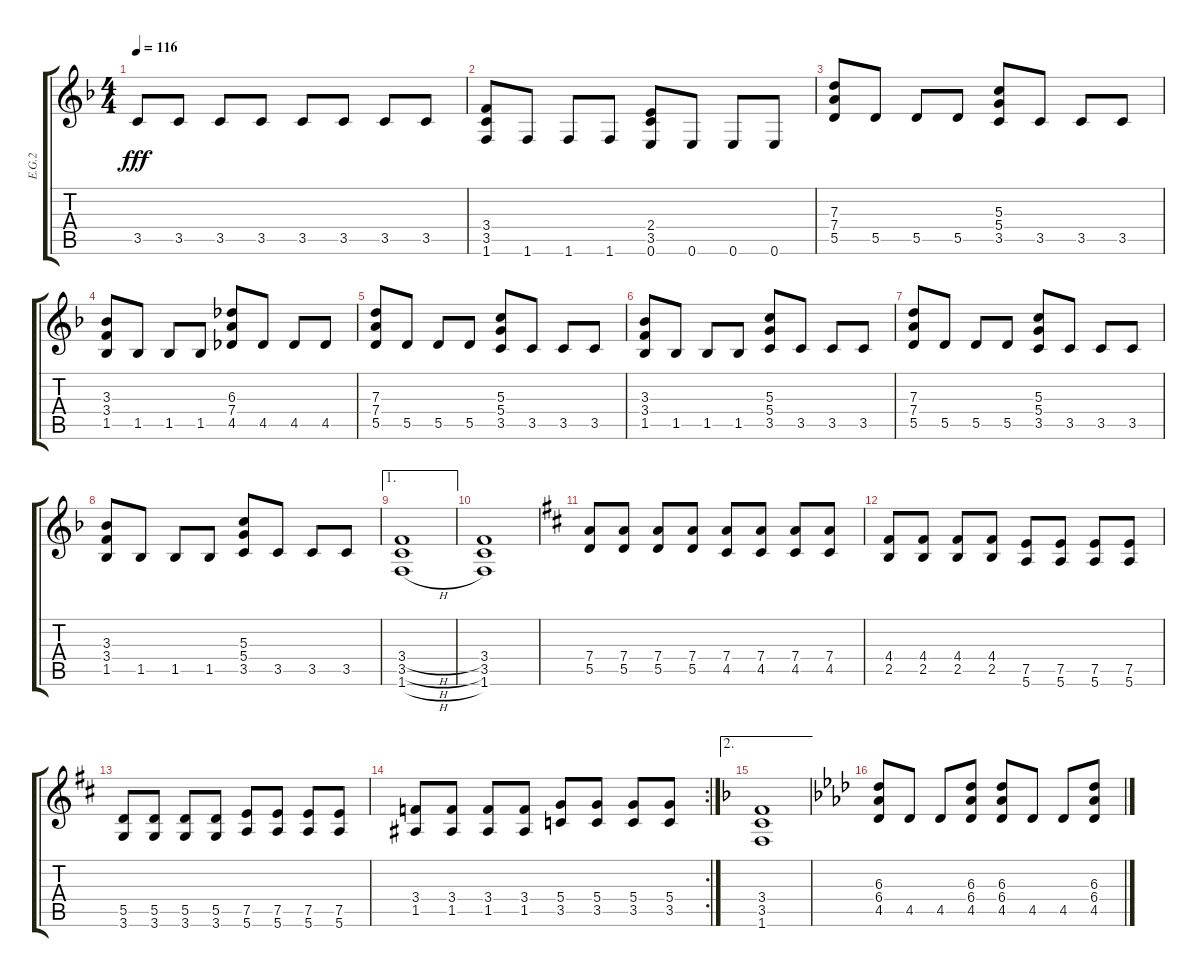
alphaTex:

\track ("E.G.2" "E.G.2") {instrument overdrivenguitar}
\staff {score tabs}
\tuning (E4 B3 G3 D3 A2 E2) {hide}
\ts (4 4)
\tempo 116
\clef g2
\ks f
3.5.8{dy fff} 3.5.8 3.5.8 3.5.8 3.5.8 3.5.8 3.5.8 3.5.8 |
(3.4 3.5 1.6).8 1.6.8 1.6.8 1.6.8 (2.4 3.5 0.6).8 0.6.8 0.6.8 0.6.8 |
(7.3 7.4 5.5).8 5.5.8 5.5.8 5.5.8 (5.3 5.4 3.5).8 3.5.8 3.5.8 3.5.8 |
(3.3 3.4 1.5).8 1.5.8 1.5.8 1.5.8 (6.3 7.4 4.5).8 4.5.8 4.5.8 4.5.8 |
(7.3 7.4 5.5).8 5.5.8 5.5.8 5.5.8 (5.3 5.4 3.5).8 3.5.8 3.5.8 3.5.8 |
(3.3 3.4 1.5).8 1.5.8 1.5.8 1.5.8 (5.3 5.4 3.5).8 3.5.8 3.5.8 3.5.8 |
(7.3 7.4 5.5).8 5.5.8 5.5.8 5.5.8 (5.3 5.4 3.5).8 3.5.8 3.5.8 3.5.8 |
(3.3 3.4 1.5).8 1.5.8 1.5.8 1.5.8 (5.3 5.4 3.5).8 3.5.8 3.5.8 3.5.8 |
\ae 1
(3.4{h} 3.5{h} 1.6{h}).1 |
(3.4 3.5 1.6).1 |
\ks d
(7.4 5.5).8 (7.4 5.5).8 (7.4 5.5).8 (7.4 5.5).8 (7.4 4.5).8 (7.4 4.5).8 (7.4 4.5).8 (7.4 4.5).8 |
(4.4 2.5).8 (4.4 2.5).8 (4.4 2.5).8 (4.4 2.5).8 (7.5 5.6).8 (7.5 5.6).8 (7.5 5.6).8 (7.5 5.6).8 |
(5.5 3.6).8 (5.5 3.6).8 (5.5 3.6).8 (5.5 3.6).8 (7.5 5.6).8 (7.5 5.6).8 (7.5 5.6).8 (7.5 5.6).8 |
\rc 2
(3.4 1.5).8 (3.4 1.5).8 (3.4 1.5).8 (3.4 1.5).8 (5.4 3.5).8 (5.4 3.5).8 (5.4 3.5).8 (5.4 3.5).8 |
\ae 2
\ks f
(3.4 3.5 1.6).1 |
\ks ab
(6.3 6.4 4.5).8 4.5.8 4.5.8 (6.3 6.4 4.5).8 (6.3 6.4 4.5).8 4.5.8 4.5.8 (6.3 6.4 4.5).8
